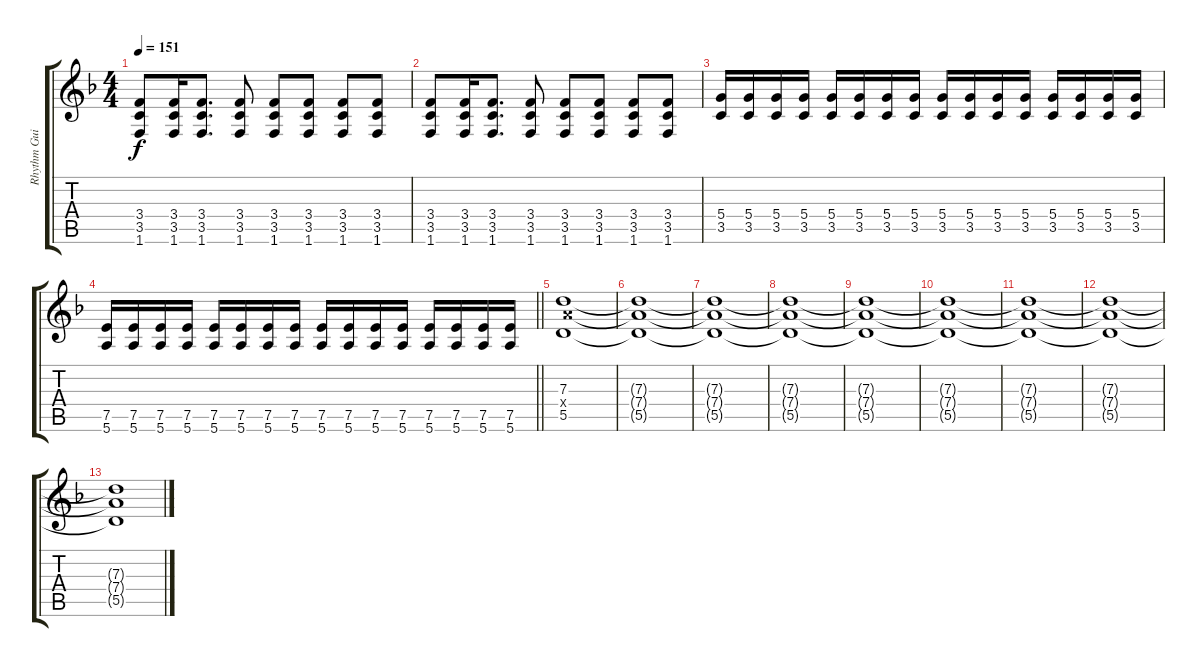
\track ("Rhythm Guitar - Brett Gurewitz" "Rhythm Gui") {instrument distortionguitar}
\staff {score tabs}
\tuning (E4 B3 G3 D3 A2 E2) {hide}
\ts (4 4)
\tempo 151
\clef g2
\ks f
(3.4 3.5 1.6).8{dy f} (3.4 3.5 1.6).16 (3.4 3.5 1.6).8{d} (3.4 3.5 1.6).8 (3.4 3.5 1.6).8 (3.4 3.5 1.6).8 (3.4 3.5 1.6).8 (3.4 3.5 1.6).8 |
(3.4 3.5 1.6).8 (3.4 3.5 1.6).16 (3.4 3.5 1.6).8{d} (3.4 3.5 1.6).8 (3.4 3.5 1.6).8 (3.4 3.5 1.6).8 (3.4 3.5 1.6).8 (3.4 3.5 1.6).8 |
(5.4 3.5).16 (5.4 3.5).16 (5.4 3.5).16 (5.4 3.5).16 (5.4 3.5).16 (5.4 3.5).16 (5.4 3.5).16 (5.4 3.5).16 (5.4 3.5).16 (5.4 3.5).16 (5.4 3.5).16 (5.4 3.5).16 (5.4 3.5).16 (5.4 3.5).16 (5.4 3.5).16 (5.4 3.5).16 |
\barLineRight lightlight
(7.5 5.6).16 (7.5 5.6).16 (7.5 5.6).16 (7.5 5.6).16 (7.5 5.6).16 (7.5 5.6).16 (7.5 5.6).16 (7.5 5.6).16 (7.5 5.6).16 (7.5 5.6).16 (7.5 5.6).16 (7.5 5.6).16 (7.5 5.6).16 (7.5 5.6).16 (7.5 5.6).16 (7.5 5.6).16 |
(7.3 7.4{x} 5.5).1 |
(7.3{t} 7.4{t} 5.5{t}).1 |
(7.3{t} 7.4{t} 5.5{t}).1 |
(7.3{t} 7.4{t} 5.5{t}).1 |
(7.3{t} 7.4{t} 5.5{t}).1 |
(7.3{t} 7.4{t} 5.5{t}).1 |
(7.3{t} 7.4{t} 5.5{t}).1 |
(7.3{t} 7.4{t} 5.5{t}).1 |
(7.3{t} 7.4{t} 5.5{t}).1
